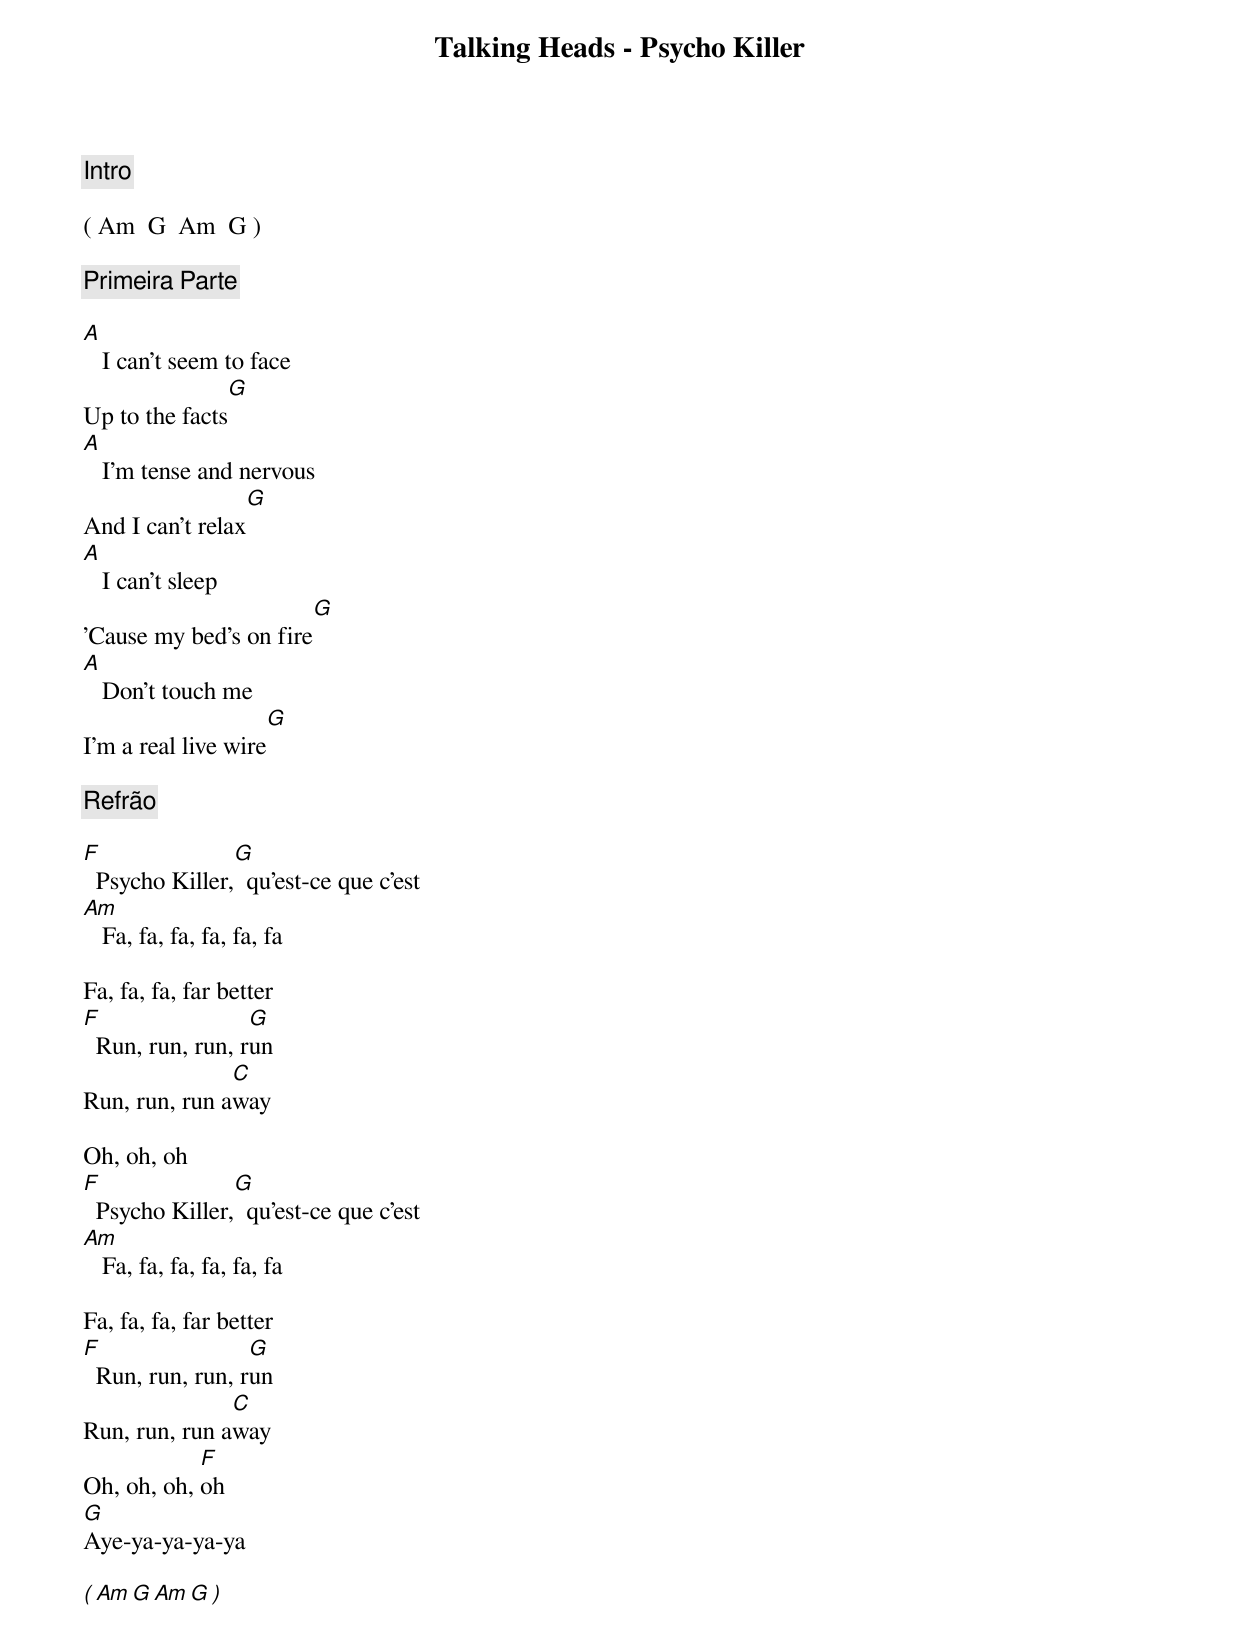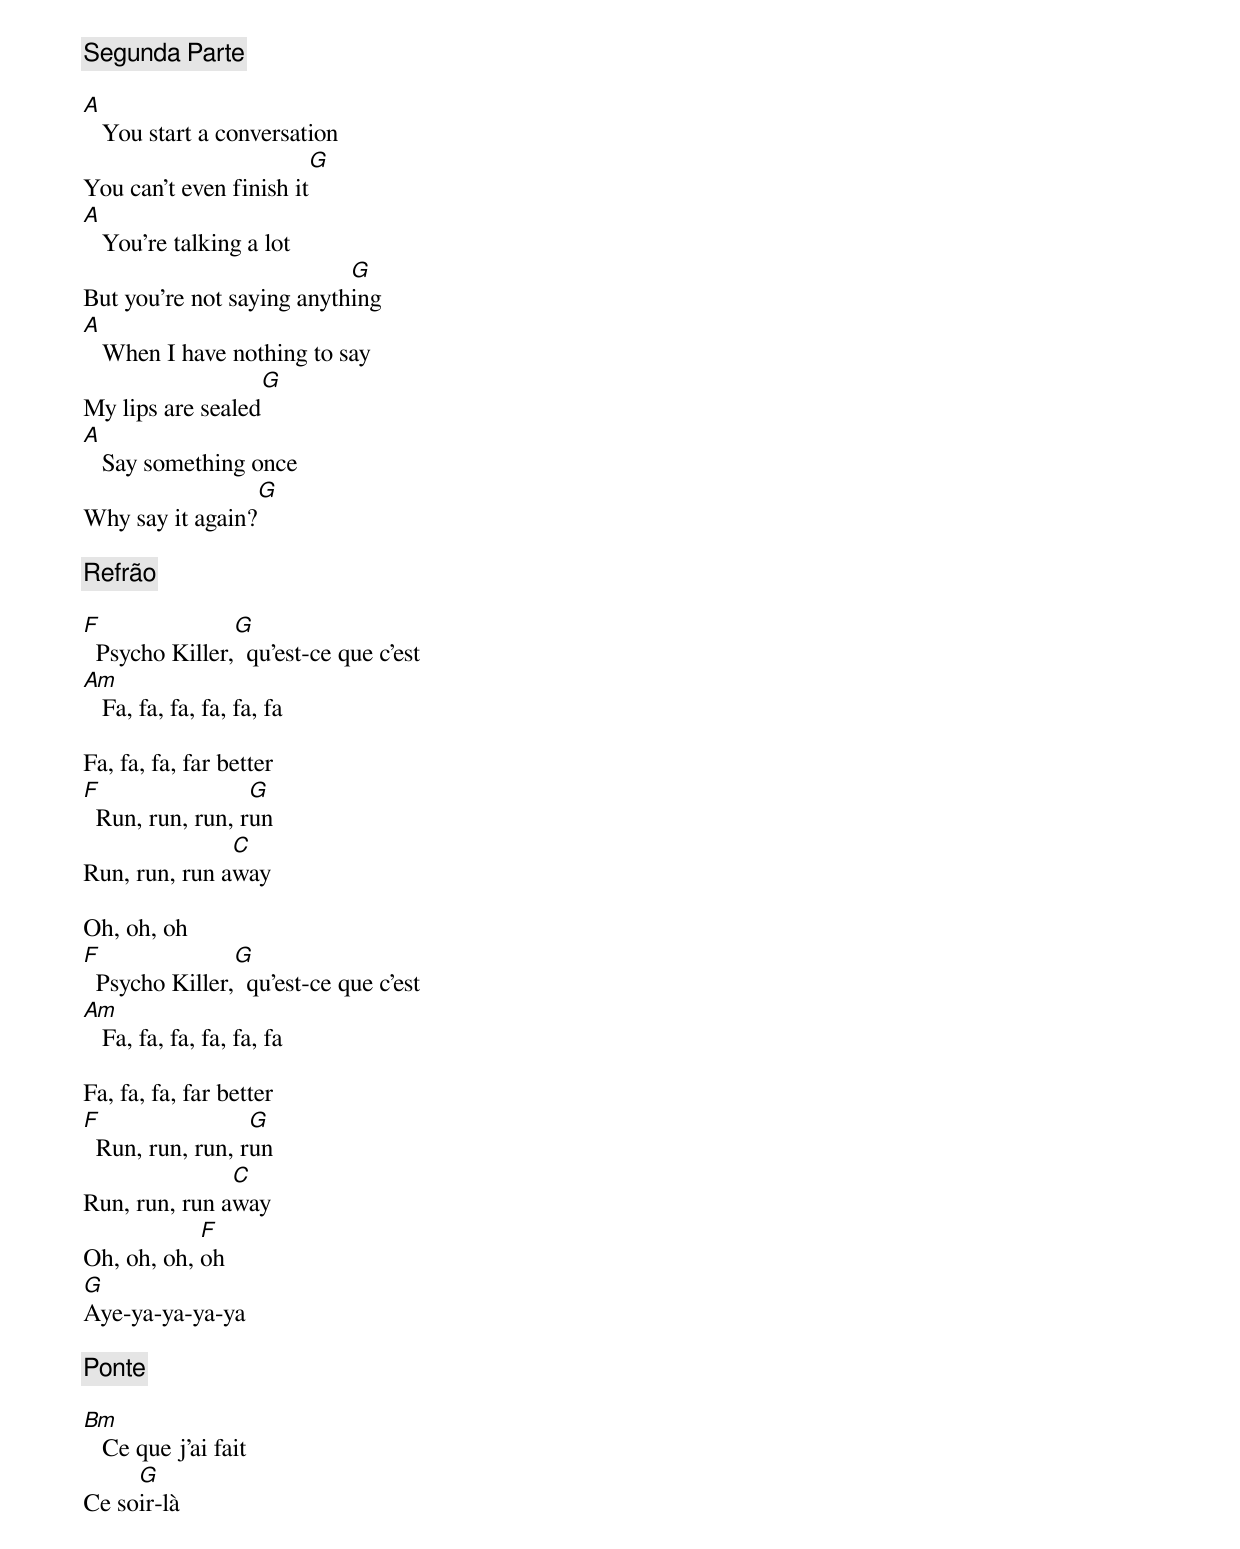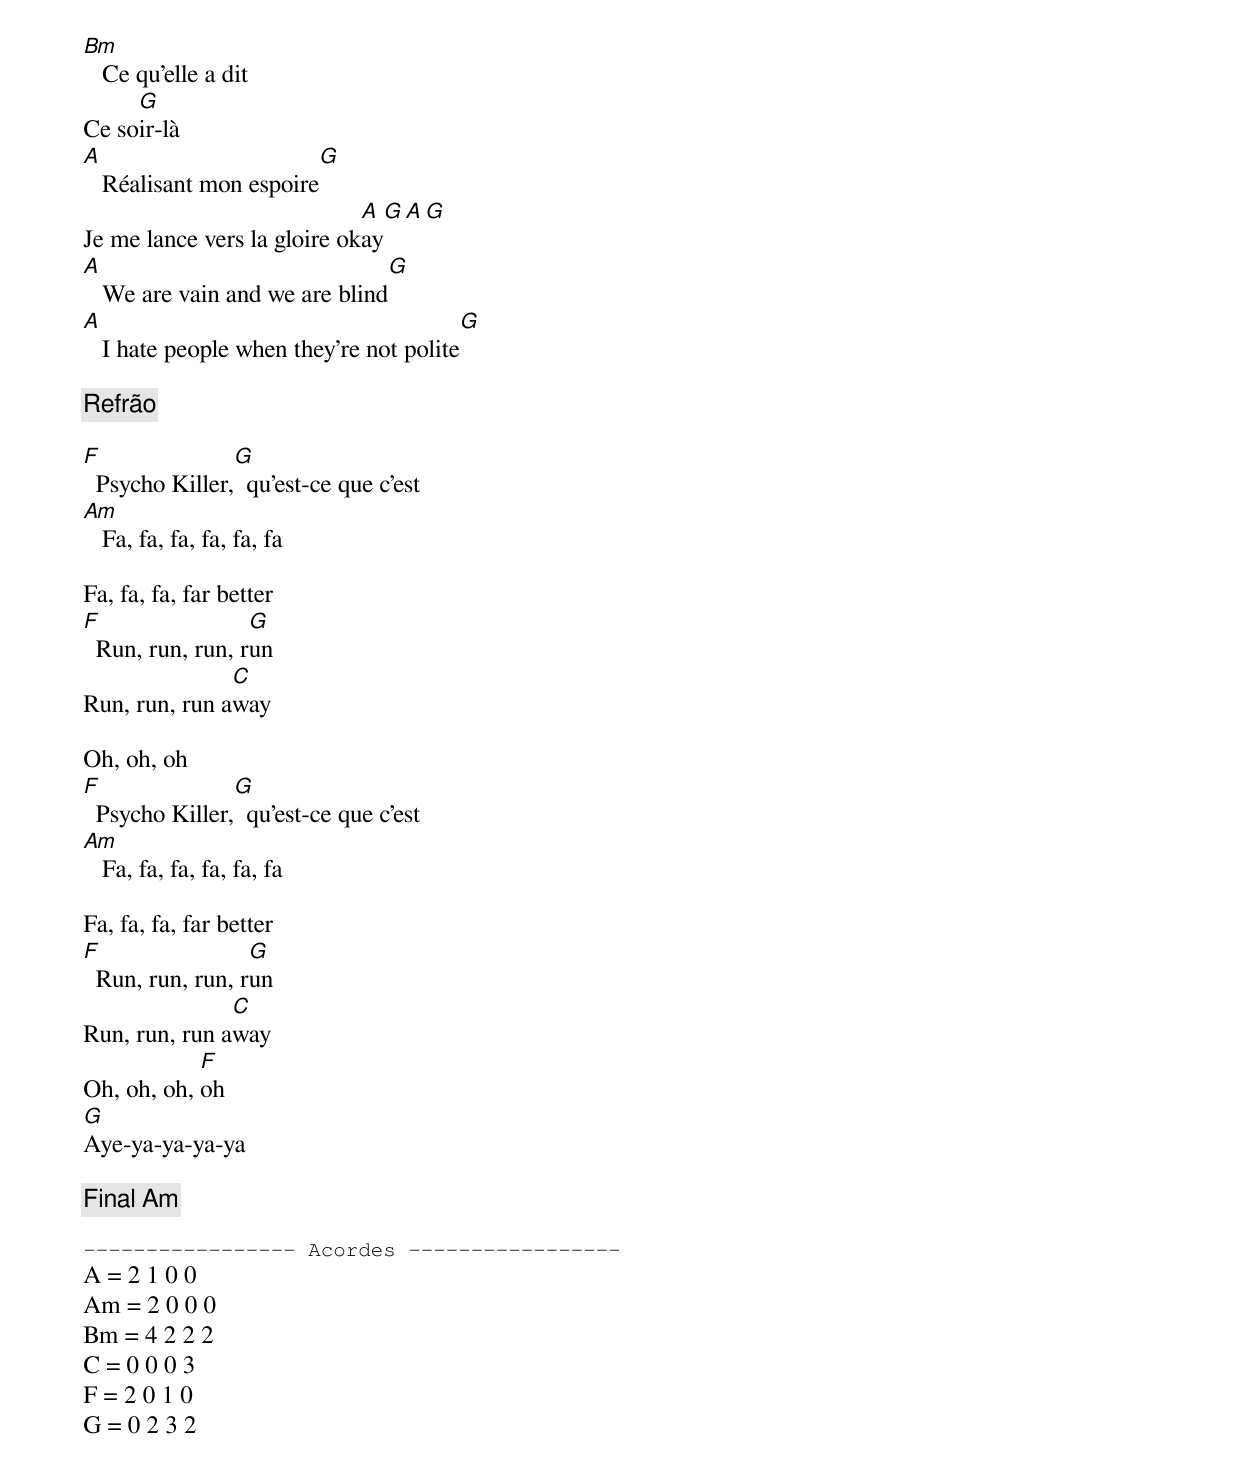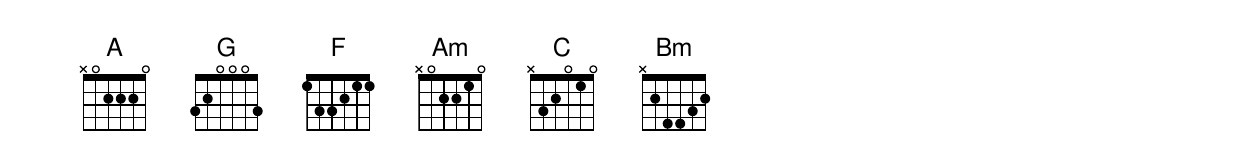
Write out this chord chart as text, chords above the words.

Talking Heads - Psycho Killer

[Intro]

( Am  G  Am  G )

[Primeira Parte]

A
   I can't seem to face
                G
Up to the facts
A
   I'm tense and nervous
                  G
And I can't relax
A
   I can't sleep
                        G
'Cause my bed's on fire
A
   Don't touch me
                     G
I'm a real live wire

[Refrão]

F               G
  Psycho Killer,  qu'est-ce que c'est
Am
   Fa, fa, fa, fa, fa, fa

Fa, fa, fa, far better
F                 G
  Run, run, run, run
               C
Run, run, run away

Oh, oh, oh
F               G
  Psycho Killer,  qu'est-ce que c'est
Am
   Fa, fa, fa, fa, fa, fa

Fa, fa, fa, far better
F                 G
  Run, run, run, run
               C
Run, run, run away
            F
Oh, oh, oh, oh
G
Aye-ya-ya-ya-ya

( Am  G  Am  G )

[Segunda Parte]

A
   You start a conversation
                          G
You can't even finish it
A
   You're talking a lot
                           G
But you're not saying anything
A
   When I have nothing to say
                   G
My lips are sealed
A
   Say something once
                  G
Why say it again?

[Refrão]

F               G
  Psycho Killer,  qu'est-ce que c'est
Am
   Fa, fa, fa, fa, fa, fa

Fa, fa, fa, far better
F                 G
  Run, run, run, run
               C
Run, run, run away

Oh, oh, oh
F               G
  Psycho Killer,  qu'est-ce que c'est
Am
   Fa, fa, fa, fa, fa, fa

Fa, fa, fa, far better
F                 G
  Run, run, run, run
               C
Run, run, run away
            F
Oh, oh, oh, oh
G
Aye-ya-ya-ya-ya

[Ponte]

Bm
   Ce que j'ai fait
     G
Ce soir-là
Bm
   Ce qu'elle a dit
     G
Ce soir-là
A                       G
   Réalisant mon espoire
                             A  G  A  G
Je me lance vers la gloire okay
A                              G
   We are vain and we are blind
A                                       G
   I hate people when they're not polite

[Refrão]

F               G
  Psycho Killer,  qu'est-ce que c'est
Am
   Fa, fa, fa, fa, fa, fa

Fa, fa, fa, far better
F                 G
  Run, run, run, run
               C
Run, run, run away

Oh, oh, oh
F               G
  Psycho Killer,  qu'est-ce que c'est
Am
   Fa, fa, fa, fa, fa, fa

Fa, fa, fa, far better
F                 G
  Run, run, run, run
               C
Run, run, run away
            F
Oh, oh, oh, oh
G
Aye-ya-ya-ya-ya

[Final] Am

----------------- Acordes -----------------
A = 2 1 0 0
Am = 2 0 0 0
Bm = 4 2 2 2
C = 0 0 0 3
F = 2 0 1 0
G = 0 2 3 2
